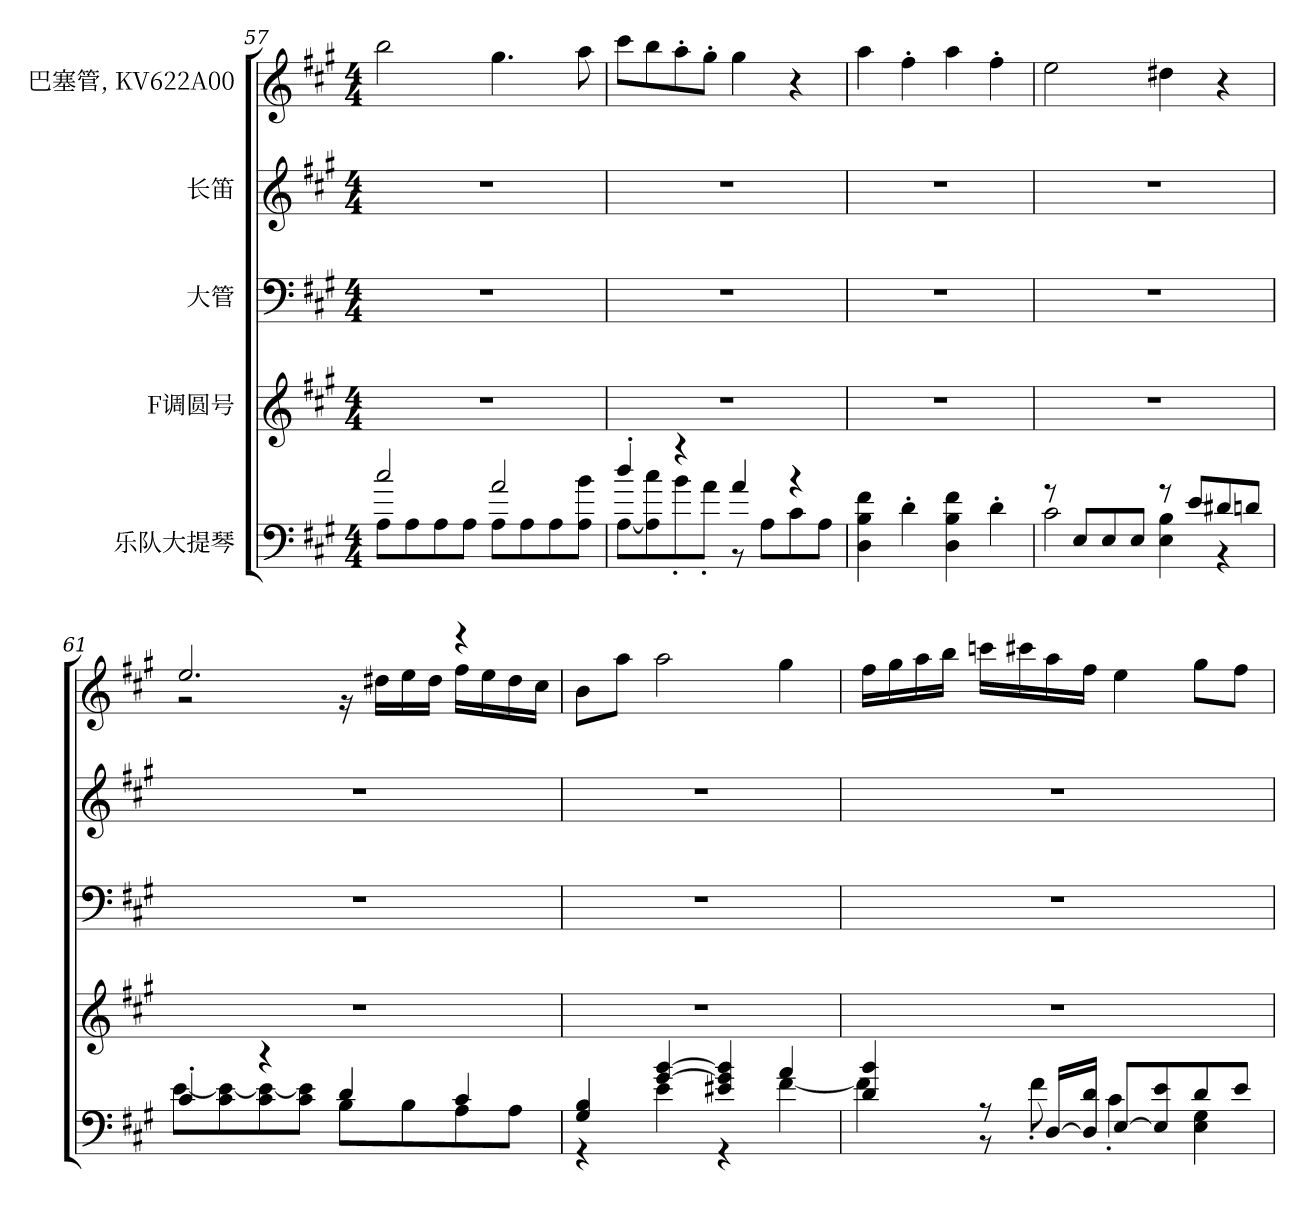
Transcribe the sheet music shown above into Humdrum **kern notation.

**kern	**kern	**kern	**kern	**kern
*part5	*part4	*part3	*part2	*part1
*staff5	*staff4	*staff3	*staff2	*staff1
*I"乐队大提琴	*I"F调圆号	*I"大管	*I"长笛	*I"巴塞管, KV622A00
*clefF4	*clefG2	*clefF4	*clefG2	*clefG2
*	*ITrd4c7	*	*	*ITrd4c7
*k[f#c#g#]	*k[f#c#]	*k[f#c#g#]	*k[f#c#g#]	*k[f#c#]
*M4/4	*M4/4	*M4/4	*M4/4	*M4/4
=57	=57	=57	=57	=57
*^	*	*	*	*
2cc#/	8A\L	1r	1r	1r	2ee\
.	8A\	.	.	.	.
.	8A\	.	.	.	.
.	8A\J	.	.	.	.
2a/	8A\L	.	.	.	4.cc#\
.	8A\	.	.	.	.
.	8A\	.	.	.	.
.	8A\ 8b\J	.	.	.	8dd\
=58	=58	=58	=58	=58	=58
4dd'/	[8A\L	1r	1r	1r	8ff#\L
.	8A\] 8cc#\	.	.	.	8ee\
4r	8b'\	.	.	.	8dd'\
.	8a'\J	.	.	.	8cc#'\J
4a/	8r	.	.	.	4cc#\
.	8A\L	.	.	.	.
4r	8c#\	.	.	.	4r
.	8A\J	.	.	.	.
*v	*v	*	*	*	*
=59	=59	=59	=59	=59
4D\ 4B\ 4f#\	1r	1r	1r	4dd\
4d'\	.	.	.	4b'\
4D\ 4B\ 4f#\	.	.	.	4dd\
4d'\	.	.	.	4b'\
=60	=60	=60	=60	=60
*^	*	*	*	*
8r	2c#\	1r	1r	1r	2a\
8E/L	.	.	.	.	.
8E/	.	.	.	.	.
8E/J	.	.	.	.	.
8r	4E\ 4B\	.	.	.	4g#X\
8e/L	.	.	.	.	.
8d#X/	4r	.	.	.	4r
8dn/J	.	.	.	.	.
!!LO:PB:g=z
=61	=61	=61	=61	=61	=61
*	*	*	*	*	*^
4c#'/	[8e\L	1r	1r	1r	2.a/	2r
.	8c#\ 8e\_	.	.	.	.	.
4r	8c#\ 8e\_	.	.	.	.	.
.	8c#\ 8e\]J	.	.	.	.	.
4d/	8B\L	.	.	.	.	16r
.	.	.	.	.	.	16g#X\LL
.	8B\	.	.	.	.	16a\
.	.	.	.	.	.	16g#\JJ
4c#/	8A\	.	.	.	4r	16b\LL
.	.	.	.	.	.	16a\
.	8A\J	.	.	.	.	16g#\
.	.	.	.	.	.	16f#\JJ
*	*	*	*	*	*v	*v
=62	=62	=62	=62	=62	=62
4G#/ 4B/	4r	1r	1r	1r	8e\L
.	.	.	.	.	8dd\J
[4g#/ [4b/	4e\	.	.	.	2dd\
4e#X/ 4g#/] 4b/]	4r	.	.	.	.
4a/	[4f#\	.	.	.	4cc#\
=63	=63	=63	=63	=63	=63
4d/ 4b/	4f#\]	1r	1r	1r	16b\LL
.	.	.	.	.	16cc#\
.	.	.	.	.	16dd\
.	.	.	.	.	16ee\JJ
8r	8r	.	.	.	16ffn\LL
.	.	.	.	.	16ff#X\
[16D/LL	8f#'\	.	.	.	16dd\
16D/] 16d/JJ	.	.	.	.	16b\JJ
[8E/L	4c#'\	.	.	.	4a\
8E/] 8e/	.	.	.	.	.
8d/	4E\ 4G#\	.	.	.	8cc#\L
8e/J	.	.	.	.	8b\J
*v	*v	*	*	*	*
=	=	=	=	=
*-	*-	*-	*-	*-
